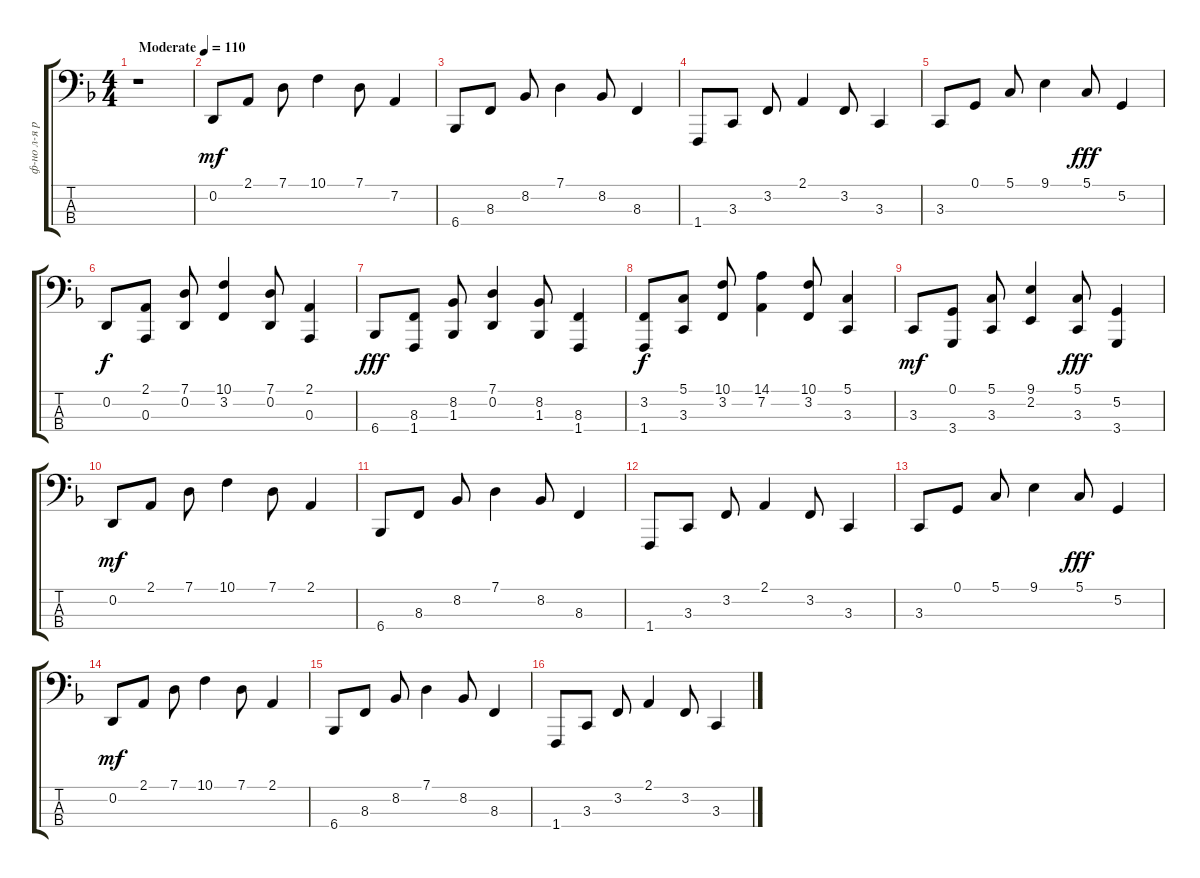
\track ("ф-но л-я р" "ф-но л-я р") {instrument acousticgrandpiano}
\staff {score tabs}
\tuning (G2 D2 A1 E1) {hide}
\ts (4 4)
\tempo (110 "Moderate")
\clef f4
\ks f
r.1{dy mf instrument acousticgrandpiano} |
0.2.8 2.1.8 7.1.8 10.1.4 7.1.8 7.2.4 |
6.4.8 8.3.8 8.2.8 7.1.4 8.2.8 8.3.4 |
1.4.8 3.3.8 3.2.8 2.1.4 3.2.8 3.3.4 |
3.3.8 0.1.8 5.1.8 9.1.4 5.1.8{dy fff} 5.2.4 |
0.2.8{dy f} (2.1 0.3).8 (7.1 0.2).8 (10.1 3.2).4 (7.1 0.2).8 (2.1 0.3).4 |
6.4.8{dy fff} (8.3 1.4).8 (8.2 1.3).8 (7.1 0.2).4 (8.2 1.3).8 (8.3 1.4).4 |
(3.2 1.4).8{dy f} (5.1 3.3).8 (10.1 3.2).8 (14.1 7.2).4 (10.1 3.2).8 (5.1 3.3).4 |
3.3.8{dy mf} (0.1 3.4).8 (5.1 3.3).8 (9.1 2.2).4 (5.1 3.3).8{dy fff} (5.2 3.4).4 |
0.2.8{dy mf} 2.1.8 7.1.8 10.1.4 7.1.8 2.1.4 |
6.4.8 8.3.8 8.2.8 7.1.4 8.2.8 8.3.4 |
1.4.8 3.3.8 3.2.8 2.1.4 3.2.8 3.3.4 |
3.3.8 0.1.8 5.1.8 9.1.4 5.1.8{dy fff} 5.2.4 |
0.2.8{dy mf} 2.1.8 7.1.8 10.1.4 7.1.8 2.1.4 |
6.4.8 8.3.8 8.2.8 7.1.4 8.2.8 8.3.4 |
1.4.8 3.3.8 3.2.8 2.1.4 3.2.8 3.3.4
